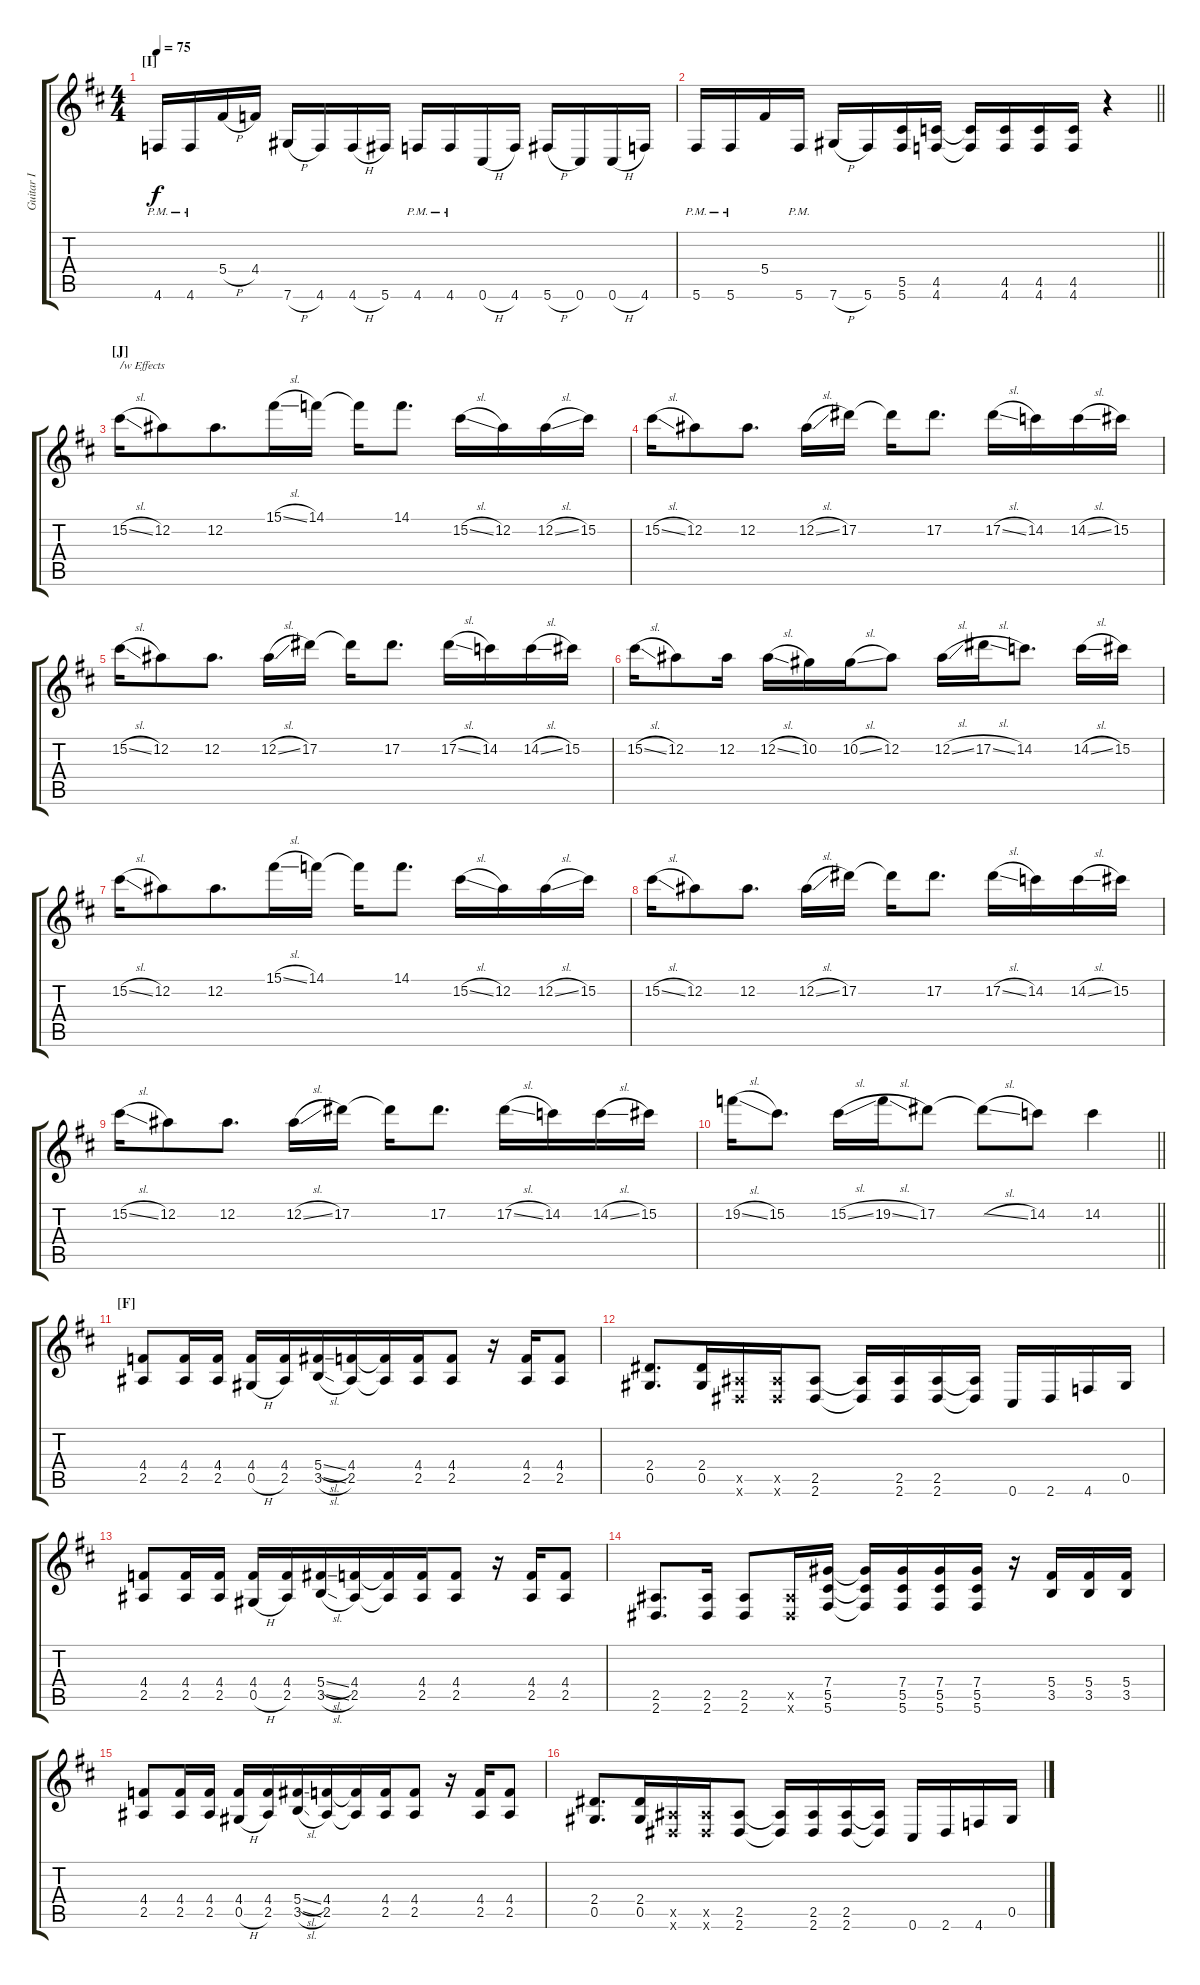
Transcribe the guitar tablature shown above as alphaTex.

\track ("Guitar I" "Guitar I") {instrument overdrivenguitar}
\staff {score tabs}
\tuning (Eb4 Bb3 Gb3 Db3 Ab2 Db2) {hide}
\ts (4 4)
\section ("" "[I]")
\tempo 75
\clef g2
\ks bminor
4.6{pm}.16{dy f} 4.6{pm}.16 5.4{h}.16 4.4.16 7.6{h}.16 4.6.16 4.6{h}.16 5.6.16 4.6{pm}.16 4.6{pm}.16 0.6{h}.16 4.6.16 5.6{h}.16 0.6.16 0.6{h}.16 4.6.16 |
\barLineRight lightlight
5.6{pm}.16 5.6{pm}.16 5.4.16 5.6{pm}.16 7.6{h}.16 5.6.16 (5.5 5.6).16 (4.5 4.6).16 (4.5{t} 4.6{t}).16 (4.5 4.6).16 (4.5 4.6).16 (4.5 4.6).16 r.4 |
\section ("" "[J]")
15.2{sl}.16{txt "/w Effects"} 12.2.8 12.2.8{d beam merge} 15.1{sl}.16 14.1.16 14.1{t}.16 14.1.8{d} 15.2{sl}.16 12.2.16 12.2{sl}.16 15.2.16 |
15.2{sl}.16 12.2.8 12.2.8{d} 12.2{sl}.16 17.2.16 17.2{t}.16 17.2.8{d} 17.2{sl}.16 14.2.16 14.2{sl}.16 15.2.16 |
15.2{sl}.16 12.2.8 12.2.8{d} 12.2{sl}.16 17.2.16 17.2{t}.16 17.2.8{d} 17.2{sl}.16 14.2.16 14.2{sl}.16 15.2.16 |
15.2{sl}.16 12.2.8 12.2.16 12.2{sl}.16 10.2.16 10.2{sl}.16 12.2.8 12.2{sl}.16 17.2{sl}.16 14.2.8{d} 14.2{sl}.16 15.2.16 |
15.2{sl}.16 12.2.8 12.2.8{d beam merge} 15.1{sl}.16 14.1.16 14.1{t}.16 14.1.8{d} 15.2{sl}.16 12.2.16 12.2{sl}.16 15.2.16 |
15.2{sl}.16 12.2.8 12.2.8{d} 12.2{sl}.16 17.2.16 17.2{t}.16 17.2.8{d} 17.2{sl}.16 14.2.16 14.2{sl}.16 15.2.16 |
15.2{sl}.16 12.2.8 12.2.8{d} 12.2{sl}.16 17.2.16 17.2{t}.16 17.2.8{d} 17.2{sl}.16 14.2.16 14.2{sl}.16 15.2.16 |
\barLineRight lightlight
19.2{sl}.16 15.2.8{d} 15.2{sl}.16 19.2{sl}.16 17.2.8 17.2{sl t}.8 14.2.8 14.2.4 |
\section ("" "[F]")
(4.4 2.5).8 (4.4 2.5).16 (4.4 2.5).16 (4.4 0.5{h}).16 (4.4 2.5).16 (5.4{sl} 3.5{sl}).16 (4.4 2.5).16{beam merge} (4.4{t} 2.5{t}).16 (4.4 2.5).16 (4.4 2.5).8 r.16 (4.4 2.5).16 (4.4 2.5).8 |
(2.4 0.5).8{d} (2.4 0.5).16{beam merge} (2.5{x} 2.6{x}).16 (2.5{x} 2.6{x}).16 (2.5 2.6).8 (2.5{t} 2.6{t}).16 (2.5 2.6).16{beam merge} (2.5 2.6).16 (2.5{t} 2.6{t}).16 0.6.16 2.6.16{beam merge} 4.6.16 0.5.16 |
(4.4 2.5).8 (4.4 2.5).16 (4.4 2.5).16 (4.4 0.5{h}).16 (4.4 2.5).16 (5.4{sl} 3.5{sl}).16 (4.4 2.5).16{beam merge} (4.4{t} 2.5{t}).16 (4.4 2.5).16 (4.4 2.5).8 r.16 (4.4 2.5).16 (4.4 2.5).8 |
(2.5 2.6).8{d} (2.5 2.6).16 (2.5 2.6).8 (2.5{x} 2.6{x}).16 (7.4 5.5 5.6).16 (7.4{t} 5.5{t} 5.6{t}).16 (7.4 5.5 5.6).16 (7.4 5.5 5.6).16 (7.4 5.5 5.6).16 r.16 (5.4 3.5).16 (5.4 3.5).16 (5.4 3.5).16 |
(4.4 2.5).8 (4.4 2.5).16 (4.4 2.5).16 (4.4 0.5{h}).16 (4.4 2.5).16 (5.4{sl} 3.5{sl}).16 (4.4 2.5).16{beam merge} (4.4{t} 2.5{t}).16 (4.4 2.5).16 (4.4 2.5).8 r.16 (4.4 2.5).16 (4.4 2.5).8 |
(2.4 0.5).8{d} (2.4 0.5).16{beam merge} (2.5{x} 2.6{x}).16 (2.5{x} 2.6{x}).16 (2.5 2.6).8 (2.5{t} 2.6{t}).16 (2.5 2.6).16{beam merge} (2.5 2.6).16 (2.5{t} 2.6{t}).16 0.6.16 2.6.16{beam merge} 4.6.16 0.5.16
